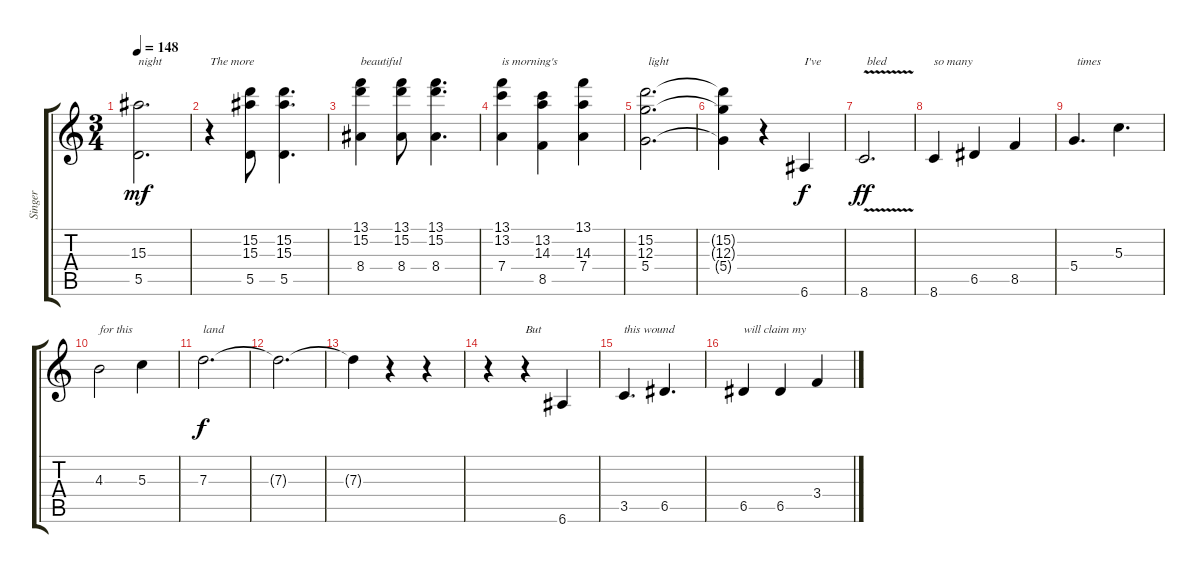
\track ("Singer" "Singer") {instrument distortionguitar}
\staff {score tabs}
\tuning (E4 B3 G3 D3 A2 E2) {hide}
\ts (3 4)
\tempo 148
\clef g2
\ks c
(15.3 5.5).2{d txt "night " dy mf} |
r.4{txt "The more"} (15.2 15.3 5.5).8 (15.2 15.3 5.5).4{d} |
(13.1 15.2 8.4).4{txt "beautiful "} (13.1 15.2 8.4).8 (13.1 15.2 8.4).4{d} |
(13.1 13.2 7.4).4{txt "is morning's"} (13.2 14.3 8.5).4 (13.1 14.3 7.4).4 |
(15.2 12.3 5.4).2{d txt " light "} |
(15.2{t} 12.3{t} 5.4{t}).4 r.4 6.6.4{txt "I've" dy f} |
8.6{v}.2{d txt " bled" dy ff} |
8.6.4{txt "so many"} 6.5.4 8.5.4 |
5.4.4{d txt " times"} 5.3.4{d} |
4.3.2{txt "for this "} 5.3.4 |
7.3.2{d txt "land" dy f} |
7.3{t}.2{d} |
7.3{t}.4 r.4 r.4 |
r.4 r.4{txt "But"} 6.6.4 |
3.5.4{d txt "this wound"} 6.5.4{d} |
6.5.4{txt "will claim my"} 6.5.4 3.4.4
